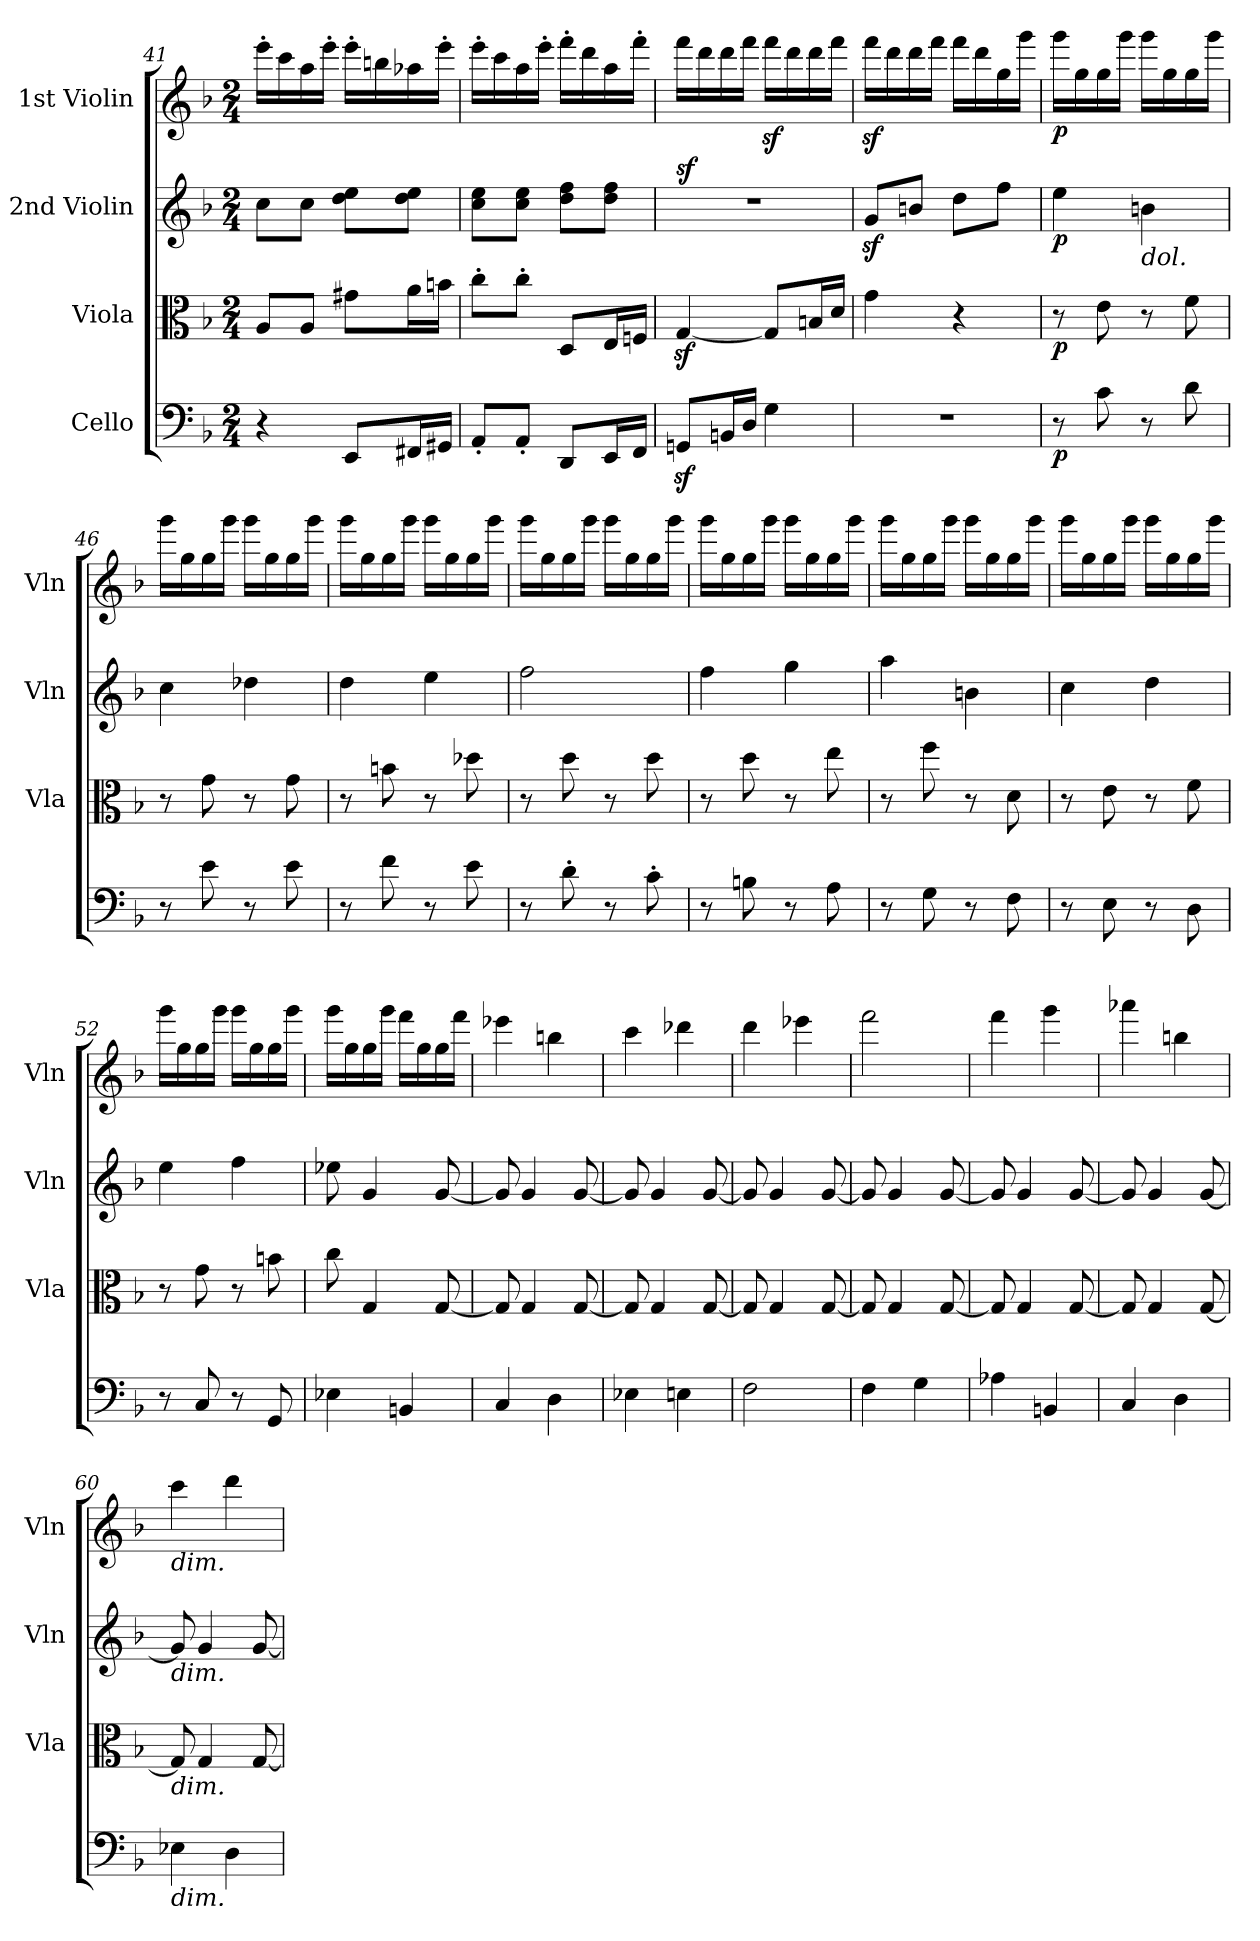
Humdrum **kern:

**kern	**dynam	**kern	**dynam	**kern	**dynam	**kern	**dynam
*part4	*part4	*part3	*part3	*part2	*part2	*part1	*part1
*staff4	*staff4	*staff3	*staff3	*staff2	*staff2	*staff1	*staff1
*I"Cello	*	*I"Viola	*	*I"2nd Violin	*	*I"1st Violin	*
*	*	*I'Vla	*	*I'Vln	*	*I'Vln	*
*clefF4	*	*clefC3	*	*clefG2	*	*clefG2	*
*k[b-]	*	*k[b-]	*	*k[b-]	*	*k[b-]	*
*F:	*	*F:	*	*F:	*	*F:	*
*M2/4	*	*M2/4	*	*M2/4	*	*M2/4	*
=41	=41	=41	=41	=41	=41	=41	=41
4r	.	8A/L	.	8cc\L	.	16eee'\LL	.
.	.	.	.	.	.	16ccc\	.
.	.	8A/J	.	8cc\J	.	16aa\	.
.	.	.	.	.	.	16eee'\JJ	.
8EE/L	.	8g#X\L	.	8dd\ 8ee\L	.	16eee'\LL	.
.	.	.	.	.	.	16bbn\	.
16FF#X/L	.	16a\L	.	8dd\ 8ee\J	.	16aa-X\	.
16GG#X/JJ	.	16bn\JJ	.	.	.	16eee'\JJ	.
=42	=42	=42	=42	=42	=42	=42	=42
8AA'/L	.	8cc'\L	.	8cc\ 8ee\L	.	16eee'\LL	.
.	.	.	.	.	.	16ccc\	.
8AA'/J	.	8cc'\J	.	8cc\ 8ee\J	.	16aa\	.
.	.	.	.	.	.	16eee'\JJ	.
8DD/L	.	8D/L	.	8dd\ 8ff\L	.	16fff'\LL	.
.	.	.	.	.	.	16ddd\	.
16EE/L	.	16E/L	.	8dd\ 8ff\J	.	16aa\	.
16FF/JJ	.	16Fn/JJ	.	.	.	16fff'\JJ	.
=43	=43	=43	=43	=43	=43	=43	=43
!	!	!	!	!	!LO:DY:a	!	!
8GGnz</L	.	[4Gz</	.	2r	sf	16fff\LL	.
.	.	.	.	.	.	16ddd\	.
16BBn/L	.	.	.	.	.	16ddd\	.
16D/JJ	.	.	.	.	.	16fff\JJ	.
4G\	.	8G/L]	.	.	.	16fffz<\LL	.
.	.	.	.	.	.	16ddd\	.
.	.	16Bn/L	.	.	.	16ddd\	.
.	.	16d/JJ	.	.	.	16fff\JJ	.
=44	=44	=44	=44	=44	=44	=44	=44
2r	.	4g\	.	8gz</L	.	16fffz<\LL	.
.	.	.	.	.	.	16ddd\	.
.	.	.	.	8bn/J	.	16ddd\	.
.	.	.	.	.	.	16fff\JJ	.
.	.	4r	.	8dd\L	.	16fff\LL	.
.	.	.	.	.	.	16ddd\	.
.	.	.	.	8ff\J	.	16gg\	.
.	.	.	.	.	.	16ggg\JJ	.
=45	=45	=45	=45	=45	=45	=45	=45
!	!LO:DY:b	!	!LO:DY:b	!	!LO:DY:b	!	!LO:DY:b
8r	p	8r	p	4ee\	p	16ggg\LL	p
.	.	.	.	.	.	16gg\	.
8c\	.	8e\	.	.	.	16gg\	.
.	.	.	.	.	.	16ggg\JJ	.
!	!	!	!	!LO:TX:b:i:t=dol.	!	!	!
8r	.	8r	.	4bn\	.	16ggg\LL	.
.	.	.	.	.	.	16gg\	.
8d\	.	8f\	.	.	.	16gg\	.
.	.	.	.	.	.	16ggg\JJ	.
=46	=46	=46	=46	=46	=46	=46	=46
8r	.	8r	.	4cc\	.	16ggg\LL	.
.	.	.	.	.	.	16gg\	.
8e\	.	8g\	.	.	.	16gg\	.
.	.	.	.	.	.	16ggg\JJ	.
8r	.	8r	.	4dd-X\	.	16ggg\LL	.
.	.	.	.	.	.	16gg\	.
8e\	.	8g\	.	.	.	16gg\	.
.	.	.	.	.	.	16ggg\JJ	.
=47	=47	=47	=47	=47	=47	=47	=47
8r	.	8r	.	4dd\	.	16ggg\LL	.
.	.	.	.	.	.	16gg\	.
8f\	.	8bn\	.	.	.	16gg\	.
.	.	.	.	.	.	16ggg\JJ	.
8r	.	8r	.	4ee\	.	16ggg\LL	.
.	.	.	.	.	.	16gg\	.
8e\	.	8dd-X\	.	.	.	16gg\	.
.	.	.	.	.	.	16ggg\JJ	.
=48	=48	=48	=48	=48	=48	=48	=48
8r	.	8r	.	2ff\	.	16ggg\LL	.
.	.	.	.	.	.	16gg\	.
8d'\	.	8dd\	.	.	.	16gg\	.
.	.	.	.	.	.	16ggg\JJ	.
8r	.	8r	.	.	.	16ggg\LL	.
.	.	.	.	.	.	16gg\	.
8c'\	.	8dd\	.	.	.	16gg\	.
.	.	.	.	.	.	16ggg\JJ	.
=49	=49	=49	=49	=49	=49	=49	=49
8r	.	8r	.	4ff\	.	16ggg\LL	.
.	.	.	.	.	.	16gg\	.
8Bn\	.	8dd\	.	.	.	16gg\	.
.	.	.	.	.	.	16ggg\JJ	.
8r	.	8r	.	4gg\	.	16ggg\LL	.
.	.	.	.	.	.	16gg\	.
8A\	.	8ee\	.	.	.	16gg\	.
.	.	.	.	.	.	16ggg\JJ	.
=50	=50	=50	=50	=50	=50	=50	=50
8r	.	8r	.	4aa\	.	16ggg\LL	.
.	.	.	.	.	.	16gg\	.
8G\	.	8ff\	.	.	.	16gg\	.
.	.	.	.	.	.	16ggg\JJ	.
8r	.	8r	.	4bn\	.	16ggg\LL	.
.	.	.	.	.	.	16gg\	.
8F\	.	8d\	.	.	.	16gg\	.
.	.	.	.	.	.	16ggg\JJ	.
=51	=51	=51	=51	=51	=51	=51	=51
8r	.	8r	.	4cc\	.	16ggg\LL	.
.	.	.	.	.	.	16gg\	.
8E\	.	8e\	.	.	.	16gg\	.
.	.	.	.	.	.	16ggg\JJ	.
8r	.	8r	.	4dd\	.	16ggg\LL	.
.	.	.	.	.	.	16gg\	.
8D\	.	8f\	.	.	.	16gg\	.
.	.	.	.	.	.	16ggg\JJ	.
=52	=52	=52	=52	=52	=52	=52	=52
8r	.	8r	.	4ee\	.	16ggg\LL	.
.	.	.	.	.	.	16gg\	.
8C/	.	8g\	.	.	.	16gg\	.
.	.	.	.	.	.	16ggg\JJ	.
8r	.	8r	.	4ff\	.	16ggg\LL	.
.	.	.	.	.	.	16gg\	.
8GG/	.	8bn\	.	.	.	16gg\	.
.	.	.	.	.	.	16ggg\JJ	.
=53	=53	=53	=53	=53	=53	=53	=53
4E-X\	.	8cc\	.	8ee-X\	.	16ggg\LL	.
.	.	.	.	.	.	16gg\	.
.	.	4G/	.	4g/	.	16gg\	.
.	.	.	.	.	.	16ggg\JJ	.
4BBn/	.	.	.	.	.	16fff\LL	.
.	.	.	.	.	.	16gg\	.
.	.	[8G/	.	[8g/	.	16gg\	.
.	.	.	.	.	.	16fff\JJ	.
=54	=54	=54	=54	=54	=54	=54	=54
4C/	.	8G/]	.	8g/]	.	4eee-X\	.
.	.	4G/	.	4g/	.	.	.
4D\	.	.	.	.	.	4bbn\	.
.	.	[8G/	.	[8g/	.	.	.
=55	=55	=55	=55	=55	=55	=55	=55
4E-X\	.	8G/]	.	8g/]	.	4ccc\	.
.	.	4G/	.	4g/	.	.	.
4En\	.	.	.	.	.	4ddd-X\	.
.	.	[8G/	.	[8g/	.	.	.
=56	=56	=56	=56	=56	=56	=56	=56
2F\	.	8G/]	.	8g/]	.	4ddd\	.
.	.	4G/	.	4g/	.	.	.
.	.	.	.	.	.	4eee-X\	.
.	.	[8G/	.	[8g/	.	.	.
=57	=57	=57	=57	=57	=57	=57	=57
4F\	.	8G/]	.	8g/]	.	2fff\	.
.	.	4G/	.	4g/	.	.	.
4G\	.	.	.	.	.	.	.
.	.	[8G/	.	[8g/	.	.	.
=58	=58	=58	=58	=58	=58	=58	=58
4A-X\	.	8G/]	.	8g/]	.	4fff\	.
.	.	4G/	.	4g/	.	.	.
4BBn/	.	.	.	.	.	4ggg\	.
.	.	[8G/	.	[8g/	.	.	.
=59	=59	=59	=59	=59	=59	=59	=59
4C/	.	8G/]	.	8g/]	.	4aaa-X\	.
.	.	4G/	.	4g/	.	.	.
4D\	.	.	.	.	.	4bbn\	.
.	.	[8G/	.	[8g/	.	.	.
=60	=60	=60	=60	=60	=60	=60	=60
!	!	!	!	!	!	!LO:TX:b:i:t=dim.	!
!	!	!	!	!LO:TX:b:i:t=dim.	!	!	!
!	!	!LO:TX:b:i:t=dim.	!	!	!	!	!
!LO:TX:b:i:t=dim.	!	!	!	!	!	!	!
4E-X\	.	8G/]	.	8g/]	.	4ccc\	.
.	.	4G/	.	4g/	.	.	.
4D\	.	.	.	.	.	4ddd\	.
.	.	[8G/	.	[8g/	.	.	.
=	=	=	=	=	=	=	=
*-	*-	*-	*-	*-	*-	*-	*-
